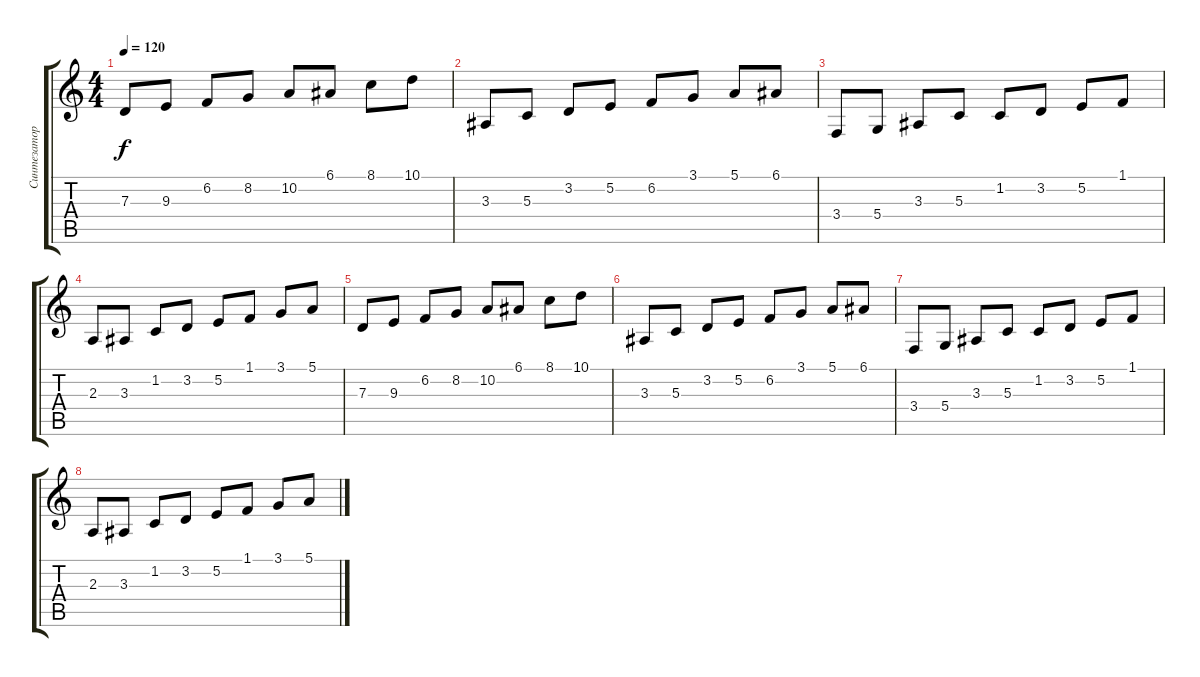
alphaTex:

\track ("Синтезатор" "Синтезатор") {instrument electricgrandpiano}
\staff {score tabs}
\tuning (E4 B3 G3 D3 A2 E2) {hide}
\ts (4 4)
\tempo 120
\clef g2
\ks c
7.3.8{dy f} 9.3.8 6.2.8 8.2.8 10.2.8 6.1.8 8.1.8 10.1.8 |
3.3.8 5.3.8 3.2.8 5.2.8 6.2.8 3.1.8 5.1.8 6.1.8 |
3.4.8 5.4.8 3.3.8 5.3.8 1.2.8 3.2.8 5.2.8 1.1.8 |
2.3.8 3.3.8 1.2.8 3.2.8 5.2.8 1.1.8 3.1.8 5.1.8 |
7.3.8 9.3.8 6.2.8 8.2.8 10.2.8 6.1.8 8.1.8 10.1.8 |
3.3.8 5.3.8 3.2.8 5.2.8 6.2.8 3.1.8 5.1.8 6.1.8 |
3.4.8 5.4.8 3.3.8 5.3.8 1.2.8 3.2.8 5.2.8 1.1.8 |
2.3.8 3.3.8 1.2.8 3.2.8 5.2.8 1.1.8 3.1.8 5.1.8
